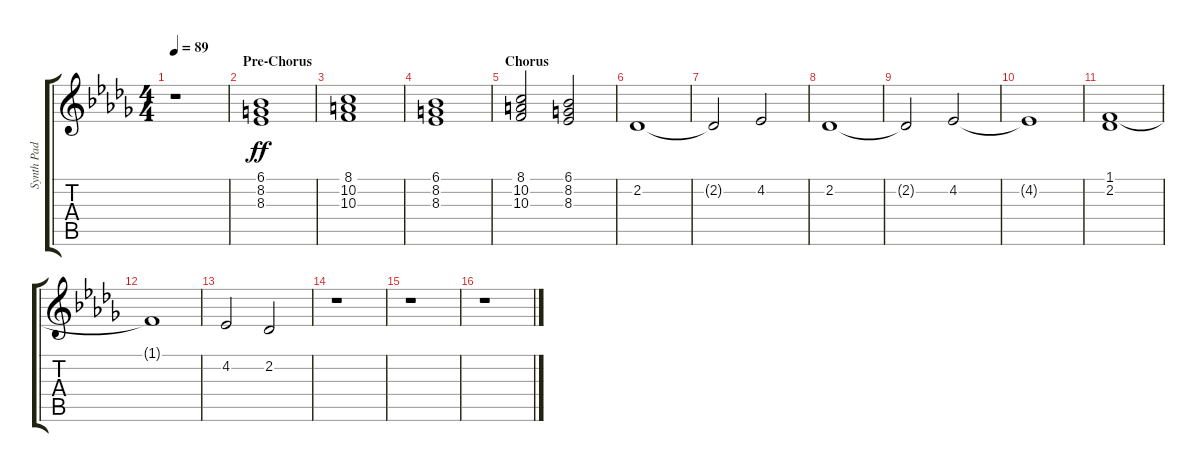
\track ("Synth Pad (Staff 1)" "Synth Pad ") {instrument pad3polysynth}
\staff {score tabs}
\tuning (E4 B3 G3 D3 A2 E2) {hide}
\ts (4 4)
\tempo 89
\clef g2
\ks bbminor
r.1{dy ff} |
\section ("" "Pre-Chorus")
(6.1 8.2 8.3).1 |
(8.1 10.2 10.3).1 |
(6.1 8.2 8.3).1 |
\section ("" "Chorus")
(8.1 10.2 10.3).2 (6.1 8.2 8.3).2 |
2.2.1 |
2.2{t}.2 4.2.2 |
2.2.1 |
2.2{t}.2 4.2.2 |
4.2{t}.1 |
(1.1 2.2).1 |
1.1{t}.1 |
4.2.2 2.2.2 |
r.1 |
r.1 |
r.1
